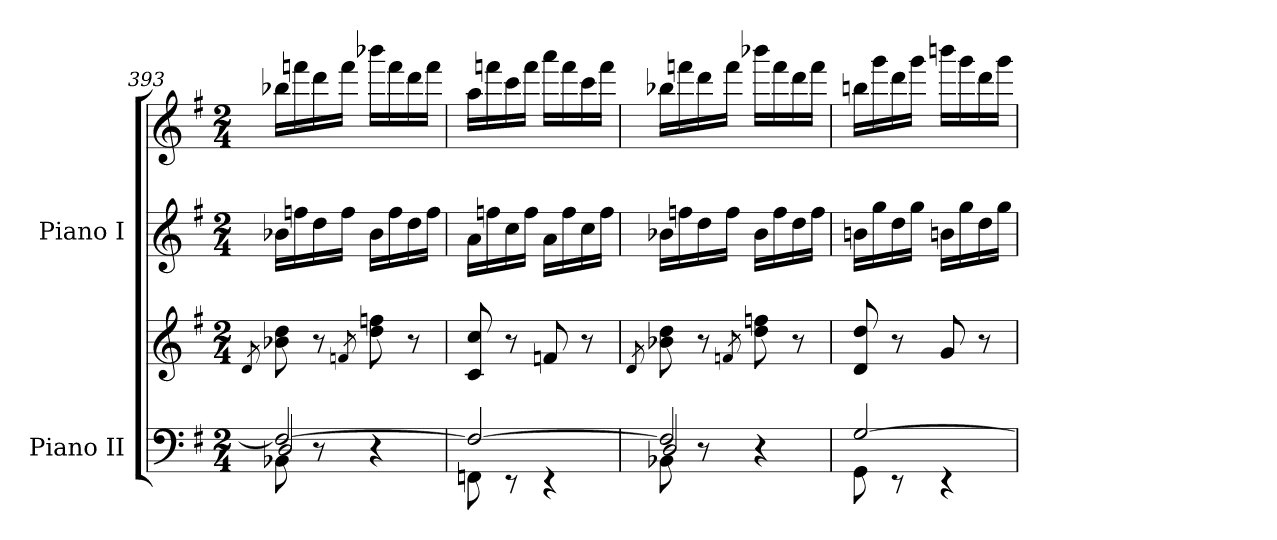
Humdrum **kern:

**kern	**kern	**kern	**kern
*part2	*part2	*part1	*part1
*staff4	*staff3	*staff2	*staff1
*I"Piano II	*	*I"Piano I	*
*I'Pno. II	*	*I'Pno. I	*
*clefF4	*clefG2	*clefG2	*clefG2
*k[f#]	*k[f#]	*k[f#]	*k[f#]
*M2/4	*M2/4	*M2/4	*M2/4
=393	=393	=393	=393
.	8qd/	.	.
*^	*	*	*
*	*^	*	*	*
2F!/_	8BB-X!\	2D!/	8b-X!\ 8dd!\	16b-X\LL	16bb-X\LL
.	.	.	.	16ffn\	16fffn\
.	8r	.	8r	16dd\	16ddd\
.	.	.	.	16ff\JJ	16fff\JJ
.	.	.	8qfn/	.	.
.	4r	.	8dd!\ 8ffn!\	16b-\LL	16bbb-X\LL
.	.	.	.	16ff\	16fff\
.	.	.	8r	16dd\	16ddd\
.	.	.	.	16ff\JJ	16fff\JJ
*	*v	*v	*	*	*
=394	=394	=394	=394	=394
2F!/_	8FFn!\	8c!/ 8cc!/	16a\LL	16aa\LL
.	.	.	16ffn\	16fffn\
.	8r	8r	16cc\	16ccc\
.	.	.	16ff\JJ	16fff\JJ
.	4r	8fn!/	16a\LL	16aaa\LL
.	.	.	16ff\	16fff\
.	.	8r	16cc\	16ccc\
.	.	.	16ff\JJ	16fff\JJ
*v	*v	*	*	*
=395	=395	=395	=395
.	8qd/	.	.
*^	*	*	*
*	*^	*	*	*
2F!/]	8BB-X!\	2D!/	8b-X!\ 8dd!\	16b-X\LL	16bb-X\LL
.	.	.	.	16ffn\	16fffn\
.	8r	.	8r	16dd\	16ddd\
.	.	.	.	16ff\JJ	16fff\JJ
.	.	.	8qfn/	.	.
.	4r	.	8dd!\ 8ffn!\	16b-\LL	16bbb-X\LL
.	.	.	.	16ff\	16fff\
.	.	.	8r	16dd\	16ddd\
.	.	.	.	16ff\JJ	16fff\JJ
*	*v	*v	*	*	*
=396	=396	=396	=396	=396
[2G!/	8GG!\	8d!/ 8dd!/	16bn\LL	16bbn\LL
.	.	.	16gg\	16ggg\
.	8r	8r	16dd\	16ddd\
.	.	.	16gg\JJ	16ggg\JJ
.	4r	8g!/	16bn\LL	16bbbn\LL
.	.	.	16gg\	16ggg\
.	.	8r	16dd\	16ddd\
.	.	.	16gg\JJ	16ggg\JJ
*v	*v	*	*	*
=	=	=	=
*-	*-	*-	*-
